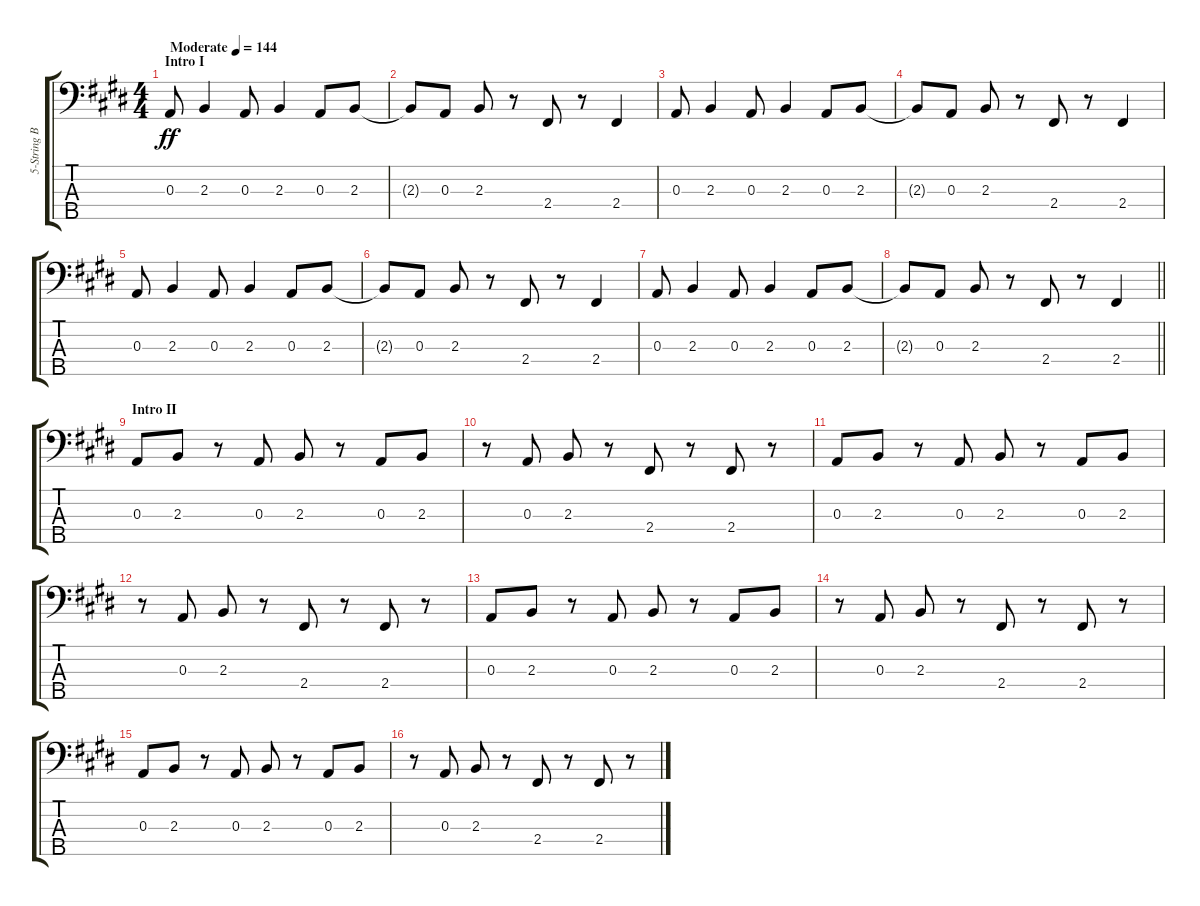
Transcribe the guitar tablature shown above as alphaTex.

\track ("5-String Bass" "5-String B") {instrument electricbassfinger}
\staff {score tabs}
\tuning (G2 D2 A1 E1 B0) {hide}
\ts (4 4)
\section ("" "Intro I")
\tempo (144 "Moderate")
\clef f4
\ks e
0.3.8{dy ff instrument electricbassfinger} 2.3.4 0.3.8 2.3.4 0.3.8 2.3.8 |
2.3{t}.8 0.3.8 2.3.8 r.8 2.4.8 r.8 2.4.4 |
0.3.8 2.3.4 0.3.8 2.3.4 0.3.8 2.3.8 |
2.3{t}.8 0.3.8 2.3.8 r.8 2.4.8 r.8 2.4.4 |
0.3.8 2.3.4 0.3.8 2.3.4 0.3.8 2.3.8 |
2.3{t}.8 0.3.8 2.3.8 r.8 2.4.8 r.8 2.4.4 |
0.3.8 2.3.4 0.3.8 2.3.4 0.3.8 2.3.8 |
\barLineRight lightlight
2.3{t}.8 0.3.8 2.3.8 r.8 2.4.8 r.8 2.4.4 |
\section ("" "Intro II")
0.3.8 2.3.8 r.8 0.3.8 2.3.8 r.8 0.3.8 2.3.8 |
r.8 0.3.8 2.3.8 r.8 2.4.8 r.8 2.4.8 r.8 |
0.3.8 2.3.8 r.8 0.3.8 2.3.8 r.8 0.3.8 2.3.8 |
r.8 0.3.8 2.3.8 r.8 2.4.8 r.8 2.4.8 r.8 |
0.3.8 2.3.8 r.8 0.3.8 2.3.8 r.8 0.3.8 2.3.8 |
r.8 0.3.8 2.3.8 r.8 2.4.8 r.8 2.4.8 r.8 |
0.3.8 2.3.8 r.8 0.3.8 2.3.8 r.8 0.3.8 2.3.8 |
r.8 0.3.8 2.3.8 r.8 2.4.8 r.8 2.4.8 r.8
